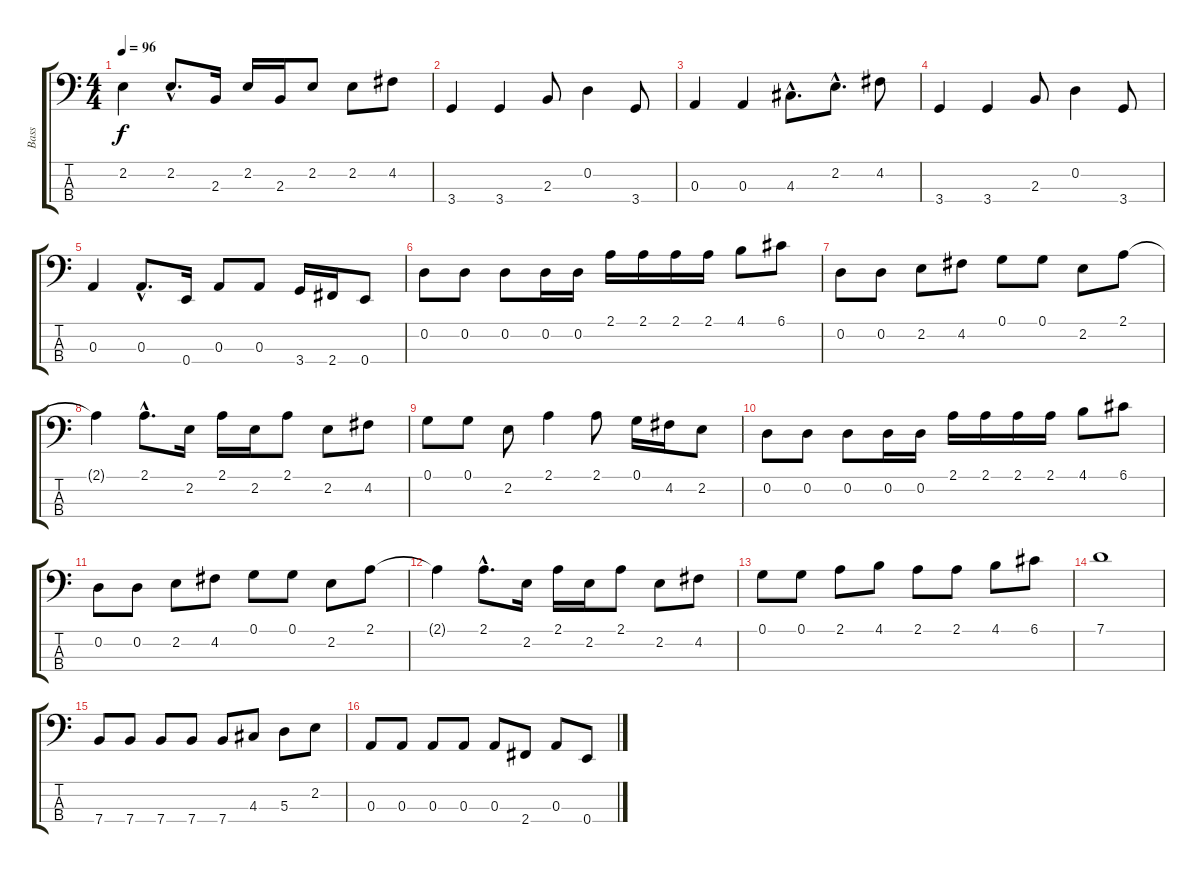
\track ("Bass" "Bass") {instrument electricbassfinger}
\staff {score tabs}
\tuning (G2 D2 A1 E1) {hide}
\ts (4 4)
\tempo 96
\clef f4
\ks c
2.2.4{dy f} 2.2{hac}.8{d} 2.3.16 2.2.16 2.3.16 2.2.8 2.2.8 4.2.8 |
3.4.4 3.4.4 2.3.8 0.2.4 3.4.8 |
0.3.4 0.3.4 4.3{hac}.8{d} 2.2{hac}.8{d} 4.2.8 |
3.4.4 3.4.4 2.3.8 0.2.4 3.4.8 |
0.3.4 0.3{hac}.8{d} 0.4.16 0.3.8 0.3.8 3.4.16 2.4.16 0.4.8 |
0.2.8 0.2.8 0.2.8 0.2.16 0.2.16 2.1.16 2.1.16 2.1.16 2.1.16 4.1.8 6.1.8 |
0.2.8 0.2.8 2.2.8 4.2.8 0.1.8 0.1.8 2.2.8 2.1.8 |
2.1{t}.4 2.1{hac}.8{d} 2.2.16 2.1.16 2.2.16 2.1.8 2.2.8 4.2.8 |
0.1.8 0.1.8 2.2.8 2.1.4 2.1.8 0.1.16 4.2.16 2.2.8 |
0.2.8 0.2.8 0.2.8 0.2.16 0.2.16 2.1.16 2.1.16 2.1.16 2.1.16 4.1.8 6.1.8 |
0.2.8 0.2.8 2.2.8 4.2.8 0.1.8 0.1.8 2.2.8 2.1.8 |
2.1{t}.4 2.1{hac}.8{d} 2.2.16 2.1.16 2.2.16 2.1.8 2.2.8 4.2.8 |
0.1.8 0.1.8 2.1.8 4.1.8 2.1.8 2.1.8 4.1.8 6.1.8 |
7.1.1 |
7.4.8 7.4.8 7.4.8 7.4.8 7.4.8 4.3.8 5.3.8 2.2.8 |
0.3.8 0.3.8 0.3.8 0.3.8 0.3.8 2.4.8 0.3.8 0.4.8
